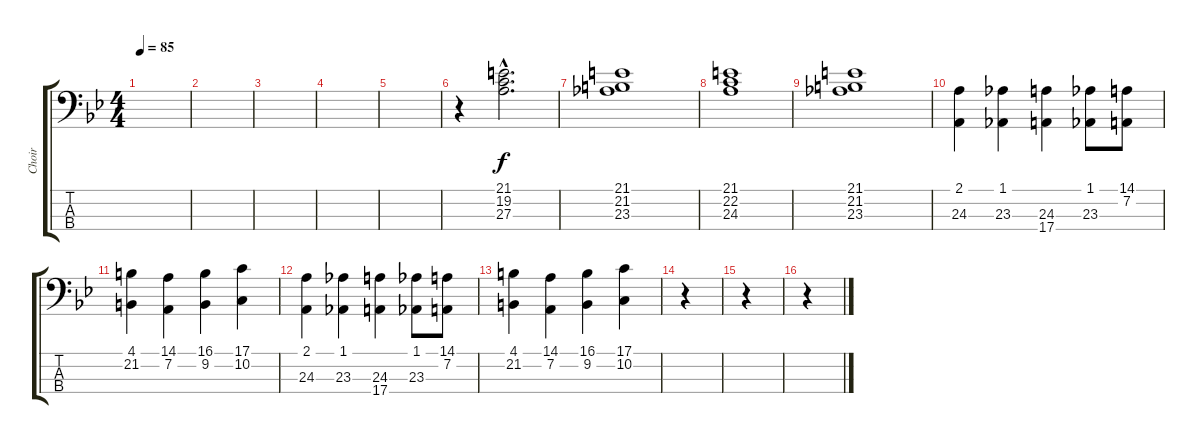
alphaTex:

\track ("Choir" "Choir") {instrument choiraahs}
\staff {score tabs}
\tuning (G2 D2 A1 E1) {hide}
\ts (4 4)
\tempo 85
\clef f4
\ks gminor
|
|
|
|
|
r.4 (21.1{hac} 19.2{hac} 27.3{hac}).2{d} |
(21.1 21.2 23.3).1 |
(21.1 22.2 24.3).1 |
(21.1 21.2 23.3).1 |
(2.1 24.3).4 (1.1 23.3).4 (24.3 17.4).4 (1.1 23.3).8 (14.1 7.2).8 |
(4.1 21.2).4 (14.1 7.2).4 (16.1 9.2).4 (17.1 10.2).4 |
(2.1 24.3).4 (1.1 23.3).4 (24.3 17.4).4 (1.1 23.3).8 (14.1 7.2).8 |
(4.1 21.2).4 (14.1 7.2).4 (16.1 9.2).4 (17.1 10.2).4 |
r.4 |
r.4 |
r.4
